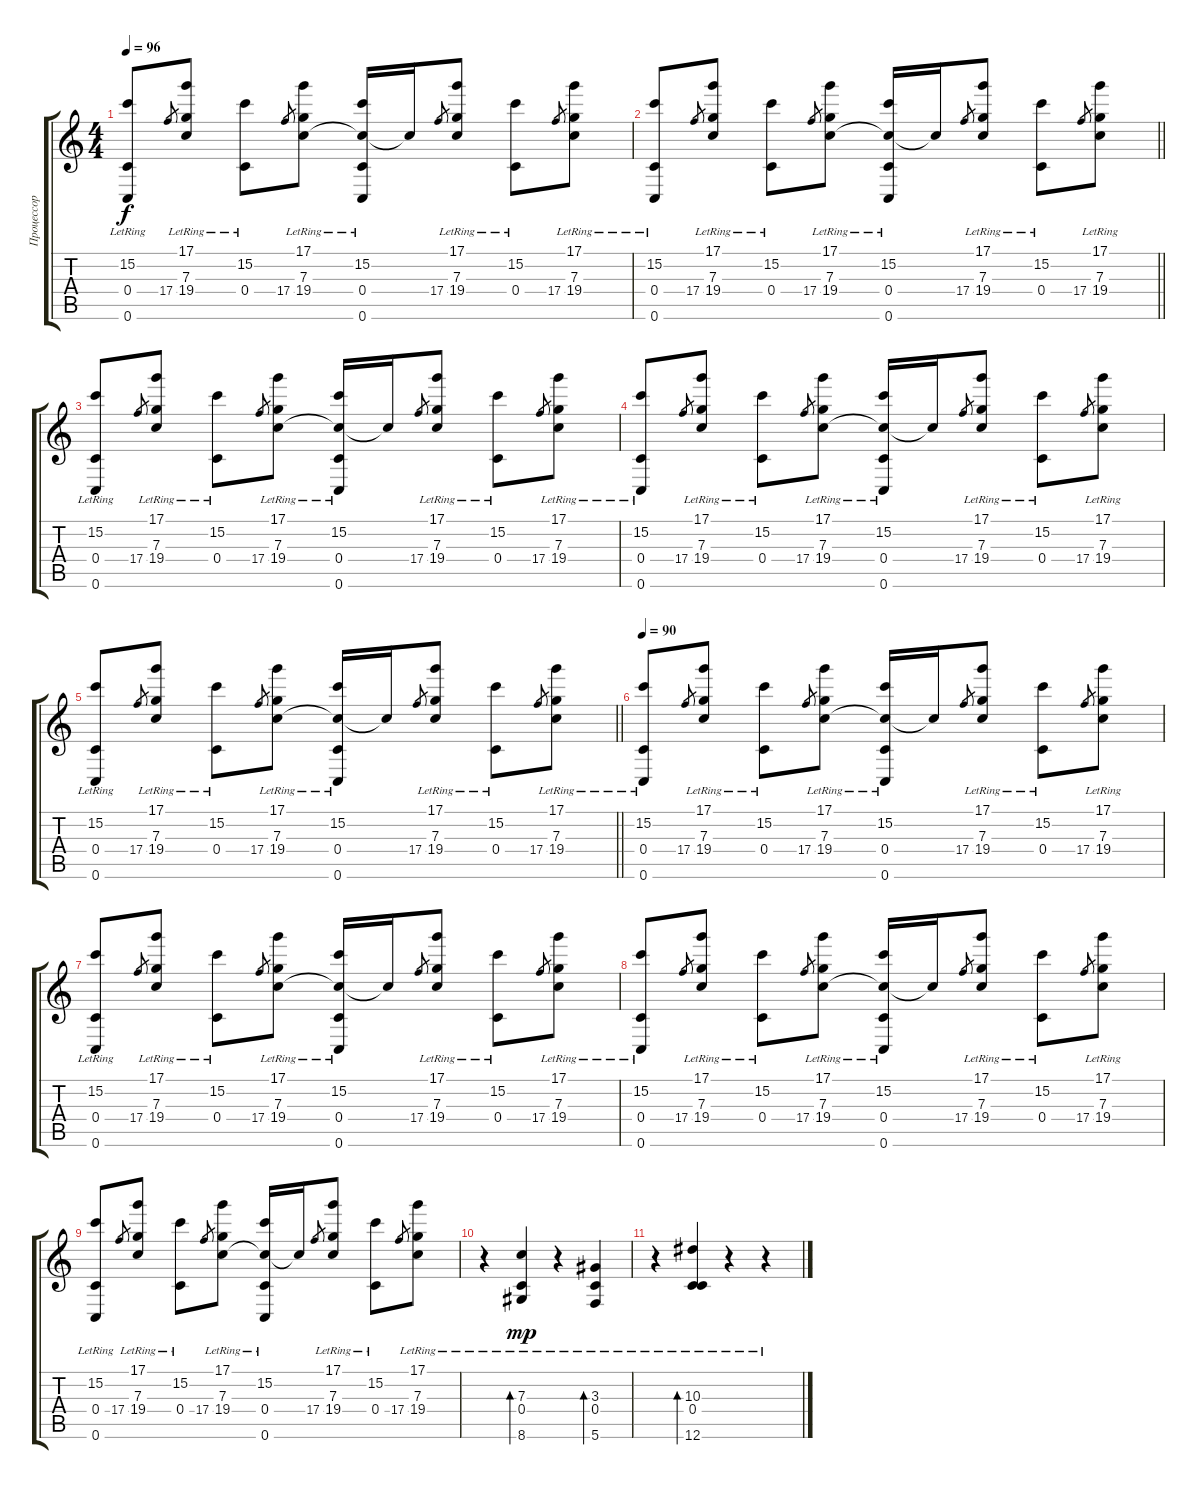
\track ("Процессор - Delay" "Процессор ") {instrument electricguitarclean}
\staff {score tabs}
\tuning (D4 A3 F3 C3 G2 C2) {hide}
\ts (4 4)
\tempo 96
\clef g2
\ks c
(15.2{lr} 0.4{lr} 0.6{lr}).8{dy f} 17.4.8{gr} (17.1{lr} 7.3{lr} 19.4{lr}).8 (15.2{lr} 0.4{lr}).8 17.4.8{gr} (17.1{lr} 7.3{lr} 19.4{lr}).8 (15.2{lr} 7.3{t} 0.4{lr} 0.6{lr}).16 7.3{t}.16 17.4.8{gr} (17.1{lr} 7.3{lr} 19.4{lr}).8 (15.2{lr} 0.4{lr}).8 17.4.8{gr} (17.1{lr} 7.3{lr} 19.4{lr}).8 |
\barLineRight lightlight
(15.2{lr} 0.4{lr} 0.6{lr}).8{volume 3} 17.4.8{gr} (17.1{lr} 7.3{lr} 19.4{lr}).8 (15.2{lr} 0.4{lr}).8 17.4.8{gr} (17.1{lr} 7.3{lr} 19.4{lr}).8 (15.2{lr} 7.3{t} 0.4{lr} 0.6{lr}).16 7.3{t}.16 17.4.8{gr} (17.1{lr} 7.3{lr} 19.4{lr}).8 (15.2{lr} 0.4{lr}).8 17.4.8{gr} (17.1{lr} 7.3{lr} 19.4{lr}).8 |
(15.2{lr} 0.4{lr} 0.6{lr}).8 17.4.8{gr} (17.1{lr} 7.3{lr} 19.4{lr}).8 (15.2{lr} 0.4{lr}).8 17.4.8{gr} (17.1{lr} 7.3{lr} 19.4{lr}).8 (15.2{lr} 7.3{t} 0.4{lr} 0.6{lr}).16 7.3{t}.16 17.4.8{gr} (17.1{lr} 7.3{lr} 19.4{lr}).8 (15.2{lr} 0.4{lr}).8 17.4.8{gr} (17.1{lr} 7.3{lr} 19.4{lr}).8 |
(15.2{lr} 0.4{lr} 0.6{lr}).8 17.4.8{gr} (17.1{lr} 7.3{lr} 19.4{lr}).8 (15.2{lr} 0.4{lr}).8 17.4.8{gr} (17.1{lr} 7.3{lr} 19.4{lr}).8 (15.2{lr} 7.3{t} 0.4{lr} 0.6{lr}).16 7.3{t}.16 17.4.8{gr} (17.1{lr} 7.3{lr} 19.4{lr}).8 (15.2{lr} 0.4{lr}).8 17.4.8{gr} (17.1{lr} 7.3{lr} 19.4{lr}).8 |
\barLineRight lightlight
(15.2{lr} 0.4{lr} 0.6{lr}).8 17.4.8{gr} (17.1{lr} 7.3{lr} 19.4{lr}).8 (15.2{lr} 0.4{lr}).8 17.4.8{gr} (17.1{lr} 7.3{lr} 19.4{lr}).8 (15.2{lr} 7.3{t} 0.4{lr} 0.6{lr}).16 7.3{t}.16 17.4.8{gr} (17.1{lr} 7.3{lr} 19.4{lr}).8 (15.2{lr} 0.4{lr}).8 17.4.8{gr} (17.1{lr} 7.3{lr} 19.4{lr}).8 |
\tempo 90
(15.2{lr} 0.4{lr} 0.6{lr}).8 17.4.8{gr} (17.1{lr} 7.3{lr} 19.4{lr}).8 (15.2{lr} 0.4{lr}).8 17.4.8{gr} (17.1{lr} 7.3{lr} 19.4{lr}).8 (15.2{lr} 7.3{t} 0.4{lr} 0.6{lr}).16 7.3{t}.16 17.4.8{gr} (17.1{lr} 7.3{lr} 19.4{lr}).8 (15.2{lr} 0.4{lr}).8 17.4.8{gr} (17.1{lr} 7.3{lr} 19.4{lr}).8 |
(15.2{lr} 0.4{lr} 0.6{lr}).8 17.4.8{gr} (17.1{lr} 7.3{lr} 19.4{lr}).8 (15.2{lr} 0.4{lr}).8 17.4.8{gr} (17.1{lr} 7.3{lr} 19.4{lr}).8 (15.2{lr} 7.3{t} 0.4{lr} 0.6{lr}).16 7.3{t}.16 17.4.8{gr} (17.1{lr} 7.3{lr} 19.4{lr}).8 (15.2{lr} 0.4{lr}).8 17.4.8{gr} (17.1{lr} 7.3{lr} 19.4{lr}).8 |
(15.2{lr} 0.4{lr} 0.6{lr}).8 17.4.8{gr} (17.1{lr} 7.3{lr} 19.4{lr}).8 (15.2{lr} 0.4{lr}).8 17.4.8{gr} (17.1{lr} 7.3{lr} 19.4{lr}).8 (15.2{lr} 7.3{t} 0.4{lr} 0.6{lr}).16 7.3{t}.16 17.4.8{gr} (17.1{lr} 7.3{lr} 19.4{lr}).8 (15.2{lr} 0.4{lr}).8 17.4.8{gr} (17.1{lr} 7.3{lr} 19.4{lr}).8 |
(15.2{lr} 0.4{lr} 0.6{lr}).8{volume 0} 17.4.8{gr} (17.1{lr} 7.3{lr} 19.4{lr}).8 (15.2{lr} 0.4{lr}).8 17.4.8{gr} (17.1{lr} 7.3{lr} 19.4{lr}).8 (15.2{lr} 7.3{t} 0.4{lr} 0.6{lr}).16 7.3{t}.16 17.4.8{gr} (17.1{lr} 7.3{lr} 19.4{lr}).8 (15.2{lr} 0.4{lr}).8 17.4.8{gr} (17.1{lr} 7.3{lr} 19.4{lr}).8 |
r.4 (7.3{lr} 0.4{lr} 8.6{lr}).4{bd 240 dy mp volume 6} r.4 (3.3{lr} 0.4{lr} 5.6{lr}).4{bd 240} |
r.4 (10.3{lr} 0.4{lr} 12.6{lr}).4{bd 240} r.4 r.4
